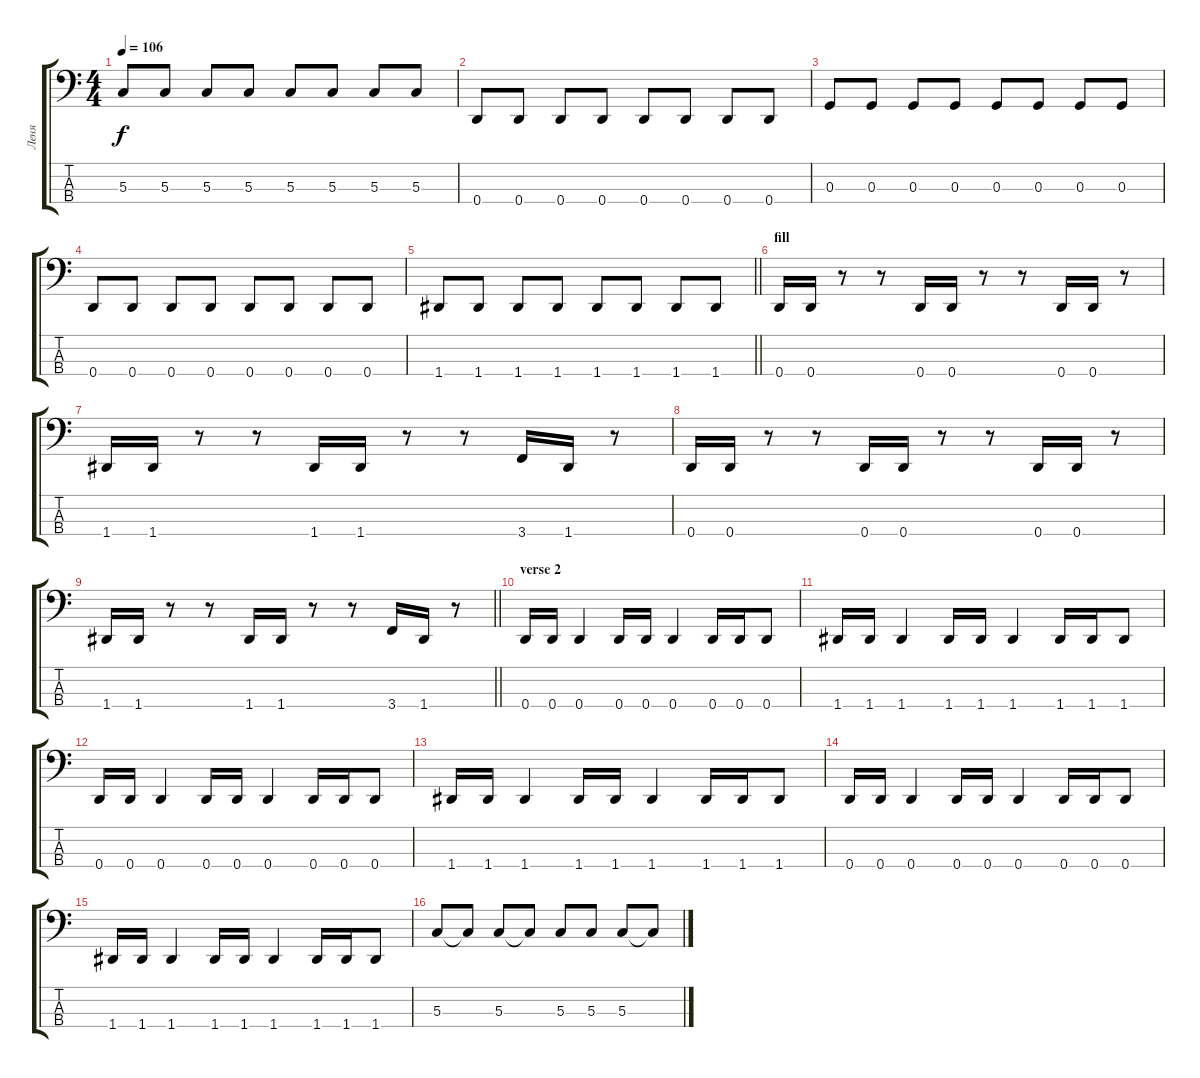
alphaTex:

\track ("Леня" "Леня") {instrument electricbassfinger}
\staff {score tabs}
\tuning (F2 C2 G1 D1) {hide}
\ts (4 4)
\tempo 106
\clef f4
\ks c
5.3.8{dy f} 5.3.8 5.3.8 5.3.8 5.3.8 5.3.8 5.3.8 5.3.8 |
0.4.8 0.4.8 0.4.8 0.4.8 0.4.8 0.4.8 0.4.8 0.4.8 |
0.3.8 0.3.8 0.3.8 0.3.8 0.3.8 0.3.8 0.3.8 0.3.8 |
0.4.8 0.4.8 0.4.8 0.4.8 0.4.8 0.4.8 0.4.8 0.4.8 |
\barLineRight lightlight
1.4.8 1.4.8 1.4.8 1.4.8 1.4.8 1.4.8 1.4.8 1.4.8 |
\section ("" "fill")
0.4.16 0.4.16 r.8 r.8 0.4.16 0.4.16 r.8 r.8 0.4.16 0.4.16 r.8 |
1.4.16 1.4.16 r.8 r.8 1.4.16 1.4.16 r.8 r.8 3.4.16 1.4.16 r.8 |
0.4.16 0.4.16 r.8 r.8 0.4.16 0.4.16 r.8 r.8 0.4.16 0.4.16 r.8 |
\barLineRight lightlight
1.4.16 1.4.16 r.8 r.8 1.4.16 1.4.16 r.8 r.8 3.4.16 1.4.16 r.8 |
\section ("" "verse 2")
0.4.16 0.4.16 0.4.4 0.4.16 0.4.16 0.4.4 0.4.16 0.4.16 0.4.8 |
1.4.16 1.4.16 1.4.4 1.4.16 1.4.16 1.4.4 1.4.16 1.4.16 1.4.8 |
0.4.16 0.4.16 0.4.4 0.4.16 0.4.16 0.4.4 0.4.16 0.4.16 0.4.8 |
1.4.16 1.4.16 1.4.4 1.4.16 1.4.16 1.4.4 1.4.16 1.4.16 1.4.8 |
0.4.16 0.4.16 0.4.4 0.4.16 0.4.16 0.4.4 0.4.16 0.4.16 0.4.8 |
1.4.16 1.4.16 1.4.4 1.4.16 1.4.16 1.4.4 1.4.16 1.4.16 1.4.8 |
5.3.8 5.3{t}.8 5.3.8 5.3{t}.8 5.3.8 5.3.8 5.3.8 5.3{t}.8
